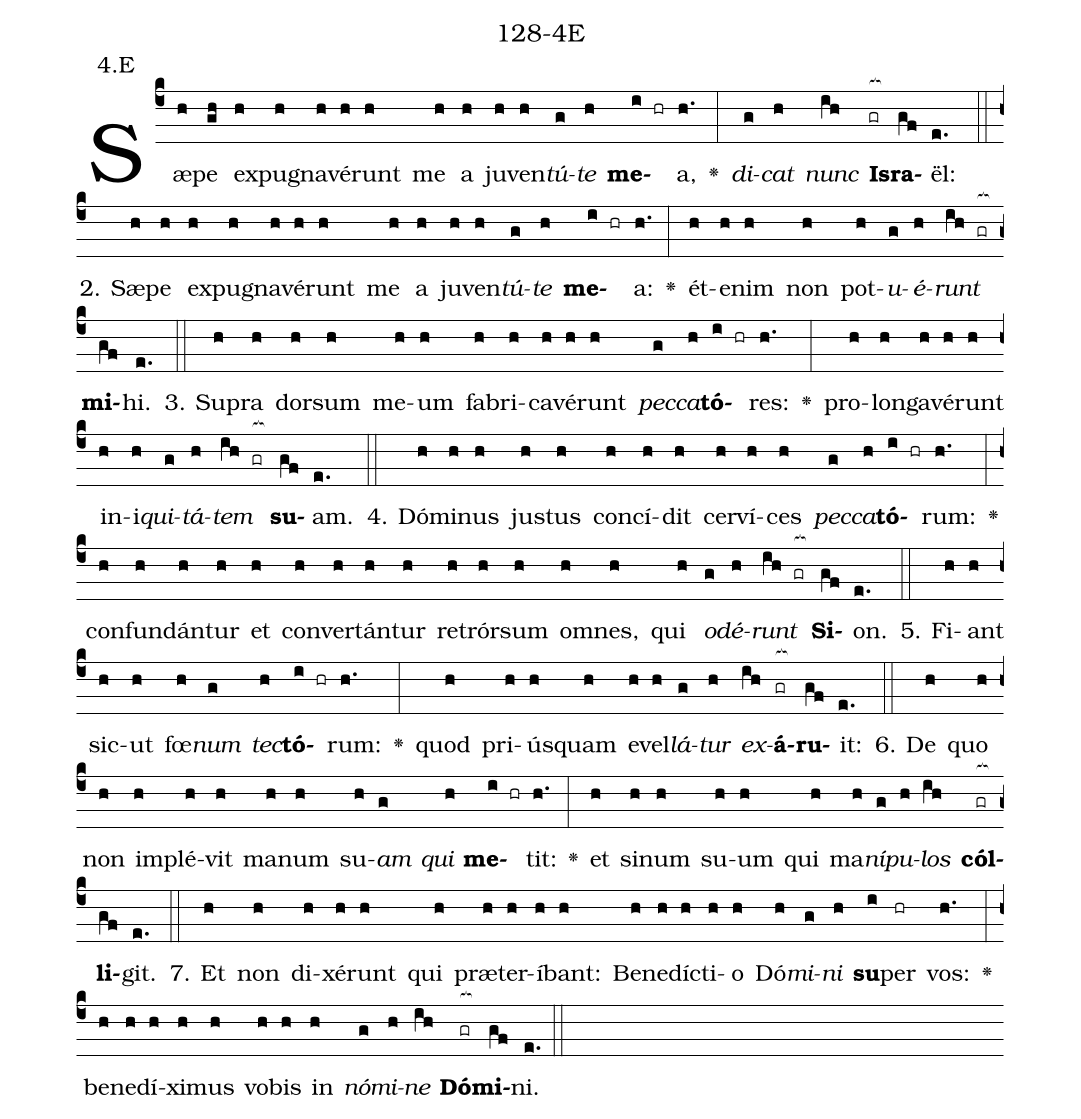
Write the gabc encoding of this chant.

name: 128-4E;
annotation: 4.E;
%%
(c4)Sæ(h)pe(gh) ex(h)pu(h)gna(h)vé(h)runt(h) me(h) a(h) ju(h)ven(h)<i>tú</i>(g)<i>te</i>(h) <b>me</b>(i hr)a,(h.) <v>\greheightstar</v>(:) <i>di</i>(g)<i>cat</i>(h) <i>nunc</i>(ih) <b>Is</b>(gr[ocb:1{])<b>ra</b>(gf[ocb:0}])ël:(e.) (::)
2. Sæ(h)pe(h) ex(h)pu(h)gna(h)vé(h)runt(h) me(h) a(h) ju(h)ven(h)<i>tú</i>(g)<i>te</i>(h) <b>me</b>(i hr)a:(h.) <v>\greheightstar</v>(:) ét(h)e(h)nim(h) non(h) pot(h)<i>u</i>(g)<i>é</i>(h)<i>runt</i>(ih gr[ocb:1{]) <b>mi</b>(gf[ocb:0}])hi.(e.) (::)
3. Su(h)pra(h) dor(h)sum(h) me(h)um(h) fa(h)bri(h)ca(h)vé(h)runt(h) <i>pec</i>(g)<i>ca</i>(h)<b>tó</b>(i hr)res:(h.) <v>\greheightstar</v>(:) pro(h)lon(h)ga(h)vé(h)runt(h) in(h)i(h)<i>qui</i>(g)<i>tá</i>(h)<i>tem</i>(ih gr[ocb:1{]) <b>su</b>(gf[ocb:0}])am.(e.) (::)
4. Dó(h)mi(h)nus(h) jus(h)tus(h) con(h)cí(h)dit(h) cer(h)ví(h)ces(h) <i>pec</i>(g)<i>ca</i>(h)<b>tó</b>(i hr)rum:(h.) <v>\greheightstar</v>(:) con(h)fun(h)dán(h)tur(h) et(h) con(h)ver(h)tán(h)tur(h) re(h)trór(h)sum(h) om(h)nes,(h) qui(h) <i>o</i>(g)<i>dé</i>(h)<i>runt</i>(ih gr[ocb:1{]) <b>Si</b>(gf[ocb:0}])on.(e.) (::)
5. Fi(h)ant(h) sic(h)ut(h) fœ(h)<i>num</i>(g) <i>tec</i>(h)<b>tó</b>(i hr)rum:(h.) <v>\greheightstar</v>(:) quod(h) pri(h)ús(h)quam(h) e(h)vel(h)<i>lá</i>(g)<i>tur</i>(h) <i>ex</i>(ih)<b>á</b>(gr[ocb:1{])<b>ru</b>(gf[ocb:0}])it:(e.) (::)
6. De(h) quo(h) non(h) im(h)plé(h)vit(h) ma(h)num(h) su(h)<i>am</i>(g) <i>qui</i>(h) <b>me</b>(i hr)tit:(h.) <v>\greheightstar</v>(:) et(h) si(h)num(h) su(h)um(h) qui(h) ma(h)<i>ní</i>(g)<i>pu</i>(h)<i>los</i>(ih) <b>cól</b>(gr[ocb:1{])<b>li</b>(gf[ocb:0}])git.(e.) (::)
7. Et(h) non(h) di(h)xé(h)runt(h) qui(h) præ(h)ter(h)í(h)bant:(h) Be(h)ne(h)díc(h)ti(h)o(h) Dó(h)<i>mi</i>(g)<i>ni</i>(h) <b>su</b>(i)per(hr) vos:(h.) <v>\greheightstar</v>(:) be(h)ne(h)dí(h)xi(h)mus(h) vo(h)bis(h) in(h) <i>nó</i>(g)<i>mi</i>(h)<i>ne</i>(ih) <b>Dó</b>(gr[ocb:1{])<b>mi</b>(gf[ocb:0}])ni.(e.) (::)
